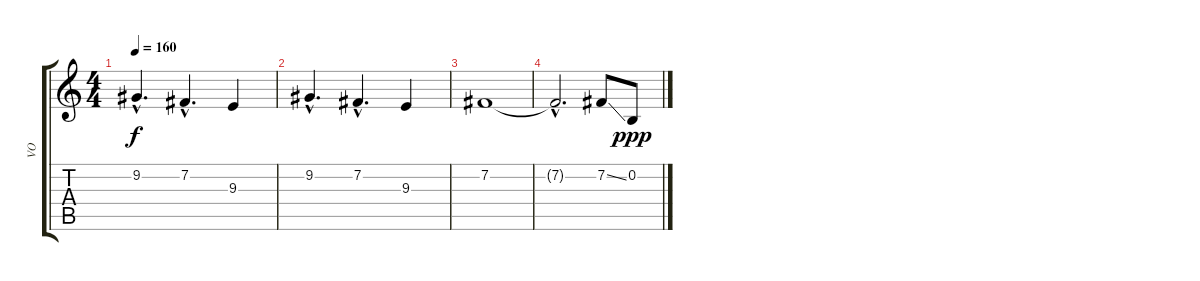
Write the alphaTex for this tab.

\track ("VO" "VO") {instrument lead6voice}
\staff {score tabs}
\tuning (E4 B3 G3 D3 A2 E2) {hide}
\ts (4 4)
\tempo 160
\clef g2
\ks c
9.2{hac}.4{d dy f} 7.2{hac}.4{d} 9.3.4 |
9.2{hac}.4{d} 7.2{hac}.4{d} 9.3.4 |
7.2.1 |
7.2{hac t}.2{d} 7.2{ss}.8 0.2.8{dy ppp}
